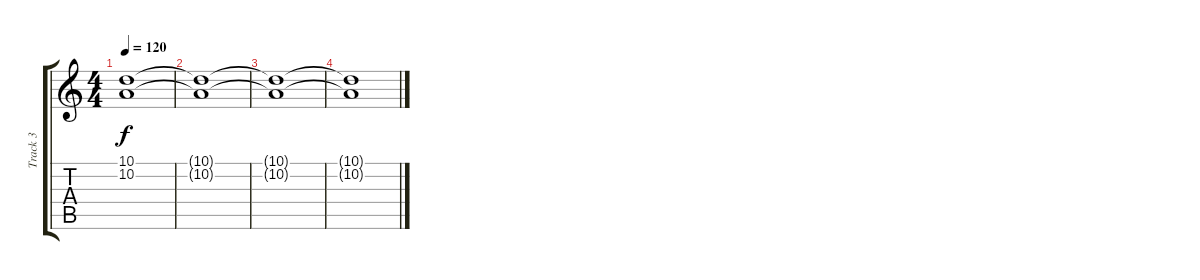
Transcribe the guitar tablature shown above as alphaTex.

\track ("Track 3" "Track 3") {instrument synthstrings1}
\staff {score tabs}
\tuning (E4 B3 G3 D3 A2 D2) {hide}
\ts (4 4)
\tempo 120
\clef g2
\ks c
(10.1{t} 10.2{t}).1{dy f} |
(10.1{t} 10.2{t}).1 |
(10.1{t} 10.2{t}).1 |
(10.1{t} 10.2{t}).1
